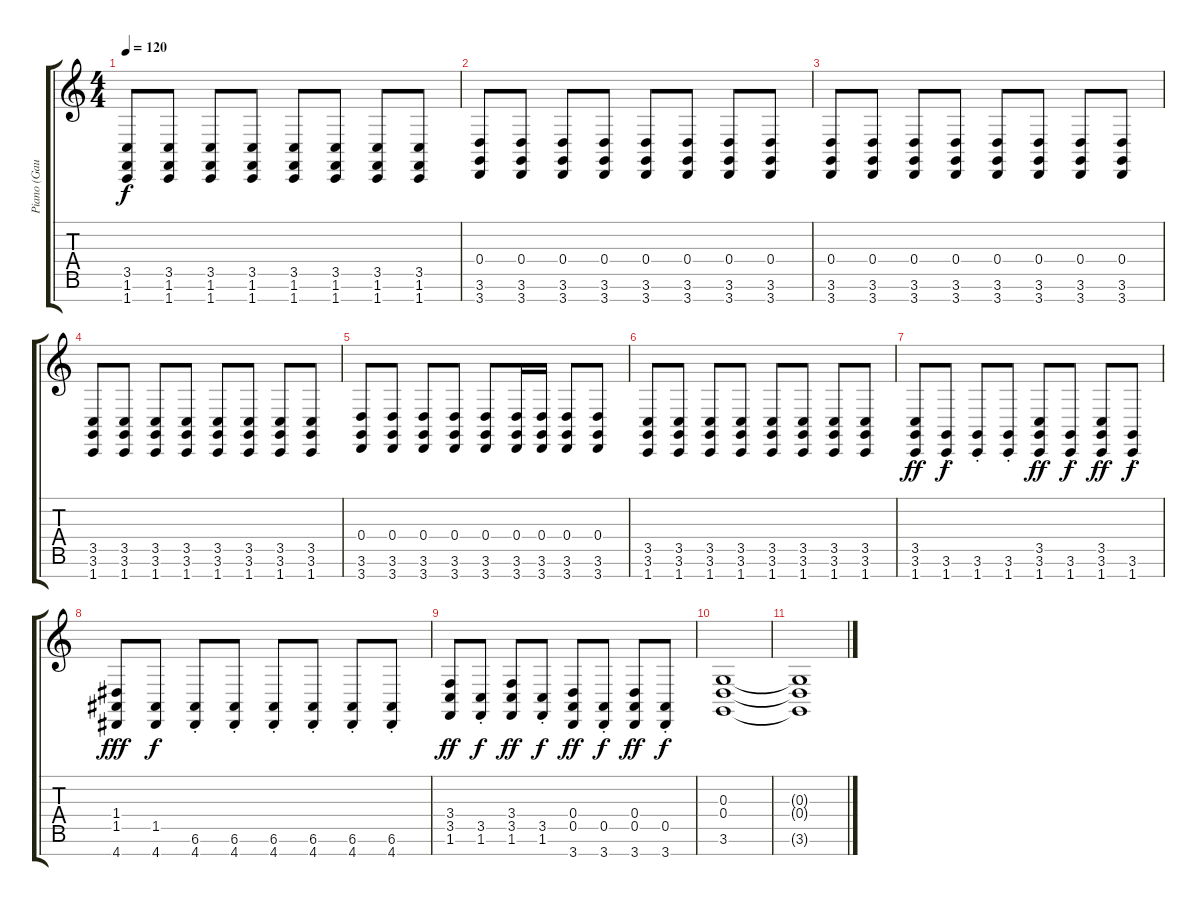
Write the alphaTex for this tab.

\track ("Piano (Gauche Moyenne)" "Piano (Gau") {instrument acousticgrandpiano}
\staff {score tabs}
\tuning (E4 B3 G3 D3 A2 E2 B1) {hide}
\ts (4 4)
\tempo 120
\clef g2
\ks c
(3.5 1.6 1.7).8{dy f} (3.5 1.6 1.7).8 (3.5 1.6 1.7).8 (3.5 1.6 1.7).8 (3.5 1.6 1.7).8 (3.5 1.6 1.7).8 (3.5 1.6 1.7).8 (3.5 1.6 1.7).8 |
(0.4 3.6 3.7).8 (0.4 3.6 3.7).8 (0.4 3.6 3.7).8 (0.4 3.6 3.7).8 (0.4 3.6 3.7).8 (0.4 3.6 3.7).8 (0.4 3.6 3.7).8 (0.4 3.6 3.7).8 |
(0.4 3.6 3.7).8 (0.4 3.6 3.7).8 (0.4 3.6 3.7).8 (0.4 3.6 3.7).8 (0.4 3.6 3.7).8 (0.4 3.6 3.7).8 (0.4 3.6 3.7).8 (0.4 3.6 3.7).8 |
(3.5 3.6 1.7).8 (3.5 3.6 1.7).8 (3.5 3.6 1.7).8 (3.5 3.6 1.7).8 (3.5 3.6 1.7).8 (3.5 3.6 1.7).8 (3.5 3.6 1.7).8 (3.5 3.6 1.7).8 |
(0.4 3.6 3.7).8 (0.4 3.6 3.7).8 (0.4 3.6 3.7).8 (0.4 3.6 3.7).8 (0.4 3.6 3.7).8 (0.4 3.6 3.7).16 (0.4 3.6 3.7).16 (0.4 3.6 3.7).8 (0.4 3.6 3.7).8 |
(3.5 3.6 1.7).8 (3.5 3.6 1.7).8 (3.5 3.6 1.7).8 (3.5 3.6 1.7).8 (3.5 3.6 1.7).8 (3.5 3.6 1.7).8 (3.5 3.6 1.7).8 (3.5 3.6 1.7).8 |
(3.5 3.6 1.7).8{dy ff} (3.6{st} 1.7{st}).8{dy f} (3.6{st} 1.7{st}).8 (3.6{st} 1.7{st}).8 (3.5 3.6 1.7).8{dy ff} (3.6{st} 1.7{st}).8{dy f} (3.5 3.6 1.7).8{dy ff} (3.6{st} 1.7{st}).8{dy f} |
(1.4 1.5 4.7).8{dy fff} (1.5 4.7).8{dy f} (6.6{st} 4.7{st}).8 (6.6{st} 4.7{st}).8 (6.6{st} 4.7{st}).8 (6.6{st} 4.7{st}).8 (6.6{st} 4.7{st}).8 (6.6{st} 4.7{st}).8 |
(3.4 3.5 1.6).8{dy ff} (3.5{st} 1.6{st}).8{dy f} (3.4 3.5 1.6).8{dy ff} (3.5{st} 1.6{st}).8{dy f} (0.4 0.5 3.7).8{dy ff} (0.5{st} 3.7{st}).8{dy f} (0.4 0.5 3.7).8{dy ff} (0.5{st} 3.7{st}).8{dy f} |
(0.3 0.4 3.6).1 |
(0.3{t} 0.4{t} 3.6{t}).1
